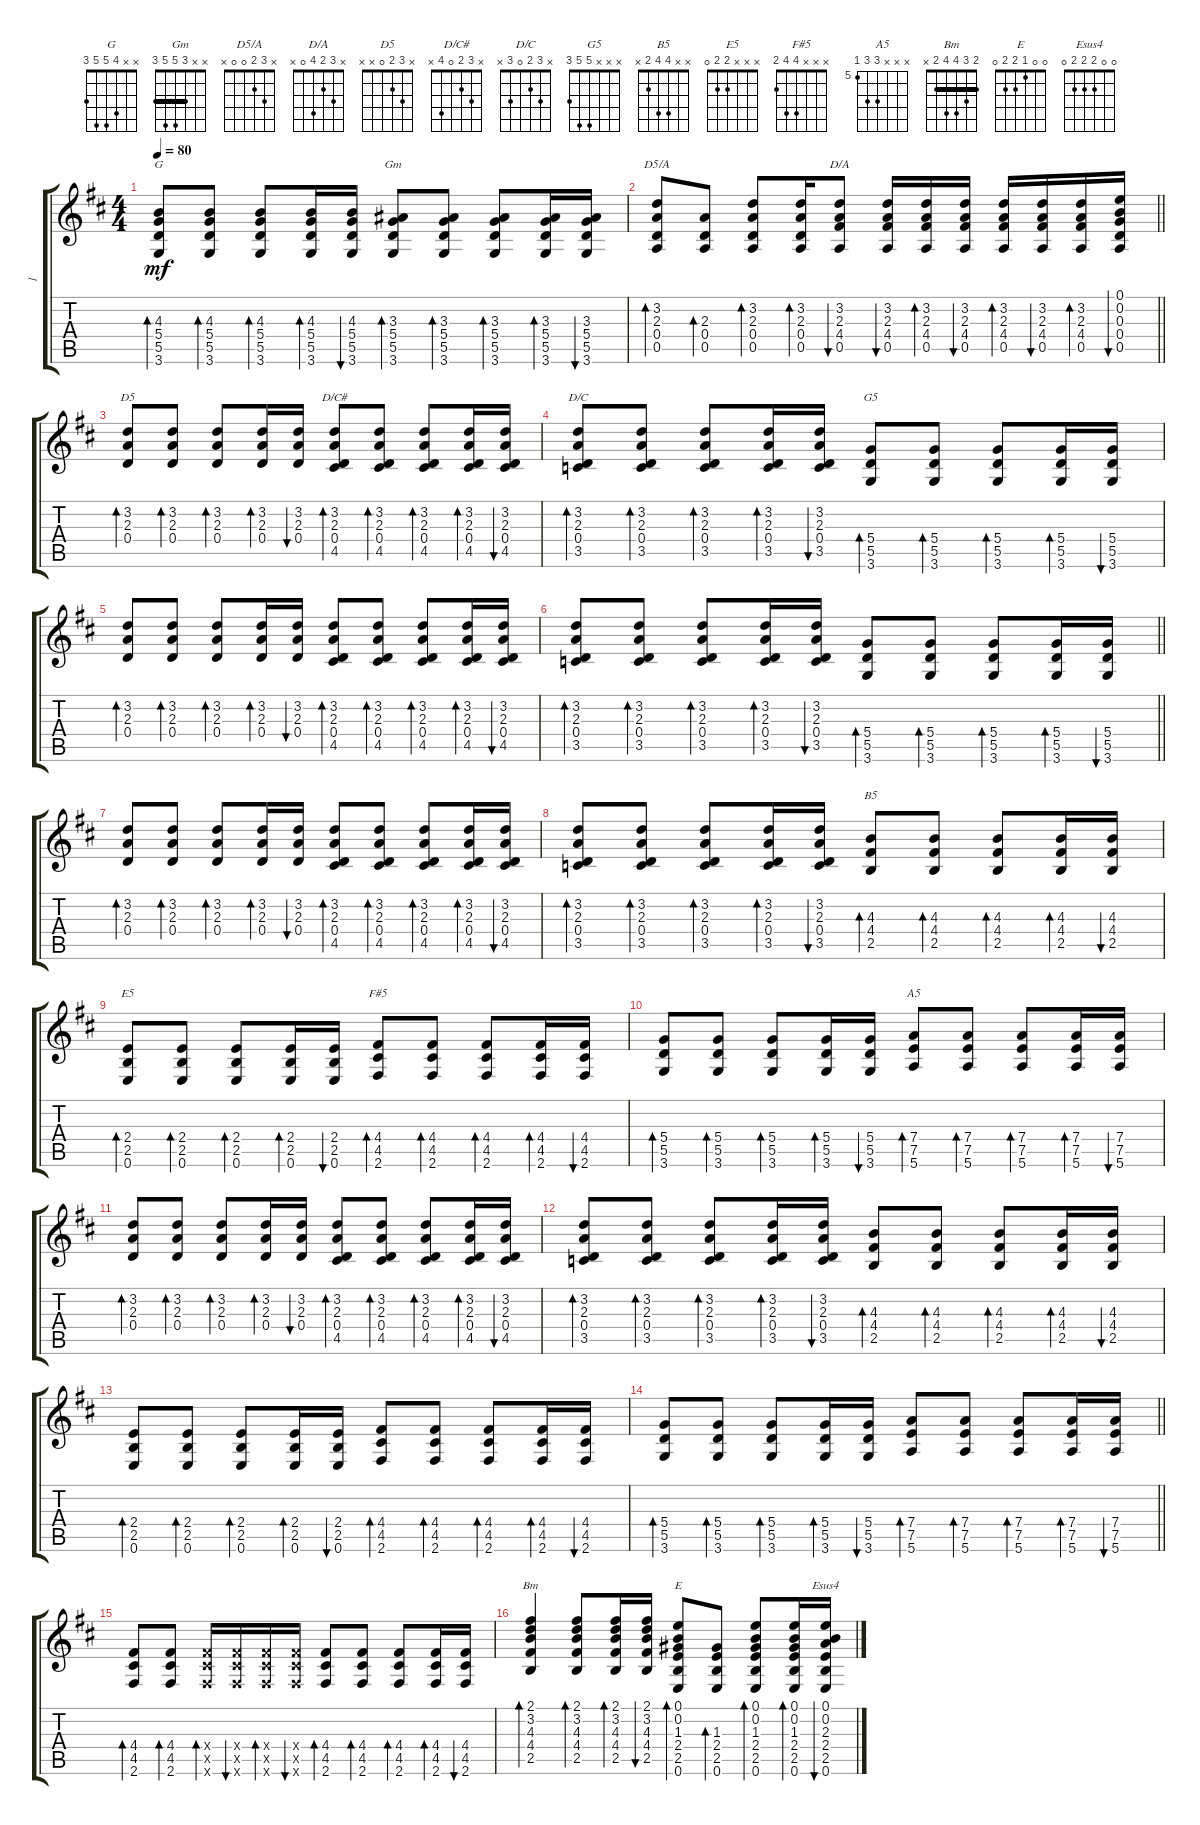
\track ("1" "1") {instrument overdrivenguitar}
\staff {score tabs}
\tuning (E4 B3 G3 D3 A2 E2) {hide}
\chord ("G" x x 4 5 5 3)
\chord ("Gm" x x 3 5 5 3) {barre 3}
\chord ("D5/A" x 3 2 0 0 x)
\chord ("D/A" x 3 2 4 0 x)
\chord ("D5" x 3 2 0 x x)
\chord ("D/C#" x 3 2 0 4 x)
\chord ("D/C" x 3 2 0 3 x)
\chord ("G5" x x x 5 5 3)
\chord ("B5" x x 4 4 2 x)
\chord ("E5" x x x 2 2 0)
\chord ("F#5" x x x 4 4 2)
\chord ("A5" x x x 7 7 5) {firstfret 5}
\chord ("Bm" 2 3 4 4 2 x) {barre 2}
\chord ("E" 0 0 1 2 2 0)
\chord ("Esus4" 0 0 2 2 2 0)
\ts (4 4)
\tempo 80
\clef g2
\ks d
(4.3 5.4 5.5 3.6).8{bd 30 ch "G" dy mf} (4.3 5.4 5.5 3.6).8{bd 30} (4.3 5.4 5.5 3.6).8{bd 30} (4.3 5.4 5.5 3.6).16{bd 30} (4.3 5.4 5.5 3.6).16{bu 30} (3.3 5.4 5.5 3.6).8{bd 30 ch "Gm"} (3.3 5.4 5.5 3.6).8{bd 30} (3.3 5.4 5.5 3.6).8{bd 30} (3.3 5.4 5.5 3.6).16{bd 30} (3.3 5.4 5.5 3.6).16{bu 30} |
\barLineRight lightlight
(3.2 2.3 0.4 0.5).8{bd 30 ch "D5/A"} (2.3 0.4 0.5).8{bd 30} (3.2 2.3 0.4 0.5).8{bd 30} (3.2 2.3 0.4 0.5).16{bd 30} (3.2 2.3 4.4 0.5).8{bu 30 ch "D/A"} (3.2 2.3 4.4 0.5).16{bu 30} (3.2 2.3 4.4 0.5).16{bd 30} (3.2 2.3 4.4 0.5).16{bu 30} (3.2 2.3 4.4 0.5).16{bd 30} (3.2 2.3 4.4 0.5).16{bu 30} (3.2 2.3 4.4 0.5).16{bd 30} (0.1 0.2 0.3 0.4 0.5).16{bu 30} |
(3.2 2.3 0.4).8{bd 30 ch "D5"} (3.2 2.3 0.4).8{bd 30} (3.2 2.3 0.4).8{bd 30} (3.2 2.3 0.4).16{bd 30} (3.2 2.3 0.4).16{bu 30} (3.2 2.3 0.4 4.5).8{bd 30 ch "D/C#"} (3.2 2.3 0.4 4.5).8{bd 30} (3.2 2.3 0.4 4.5).8{bd 30} (3.2 2.3 0.4 4.5).16{bd 30} (3.2 2.3 0.4 4.5).16{bu 30} |
(3.2 2.3 0.4 3.5).8{bd 30 ch "D/C"} (3.2 2.3 0.4 3.5).8{bd 30} (3.2 2.3 0.4 3.5).8{bd 30} (3.2 2.3 0.4 3.5).16{bd 30} (3.2 2.3 0.4 3.5).16{bu 30} (5.4 5.5 3.6).8{bd 30 ch "G5"} (5.4 5.5 3.6).8{bd 30} (5.4 5.5 3.6).8{bd 30} (5.4 5.5 3.6).16{bd 30} (5.4 5.5 3.6).16{bu 30} |
(3.2 2.3 0.4).8{bd 30} (3.2 2.3 0.4).8{bd 30} (3.2 2.3 0.4).8{bd 30} (3.2 2.3 0.4).16{bd 30} (3.2 2.3 0.4).16{bu 30} (3.2 2.3 0.4 4.5).8{bd 30} (3.2 2.3 0.4 4.5).8{bd 30} (3.2 2.3 0.4 4.5).8{bd 30} (3.2 2.3 0.4 4.5).16{bd 30} (3.2 2.3 0.4 4.5).16{bu 30} |
\barLineRight lightlight
(3.2 2.3 0.4 3.5).8{bd 30} (3.2 2.3 0.4 3.5).8{bd 30} (3.2 2.3 0.4 3.5).8{bd 30} (3.2 2.3 0.4 3.5).16{bd 30} (3.2 2.3 0.4 3.5).16{bu 30} (5.4 5.5 3.6).8{bd 30} (5.4 5.5 3.6).8{bd 30} (5.4 5.5 3.6).8{bd 30} (5.4 5.5 3.6).16{bd 30} (5.4 5.5 3.6).16{bu 30} |
(3.2 2.3 0.4).8{bd 30} (3.2 2.3 0.4).8{bd 30} (3.2 2.3 0.4).8{bd 30} (3.2 2.3 0.4).16{bd 30} (3.2 2.3 0.4).16{bu 30} (3.2 2.3 0.4 4.5).8{bd 30} (3.2 2.3 0.4 4.5).8{bd 30} (3.2 2.3 0.4 4.5).8{bd 30} (3.2 2.3 0.4 4.5).16{bd 30} (3.2 2.3 0.4 4.5).16{bu 30} |
(3.2 2.3 0.4 3.5).8{bd 30} (3.2 2.3 0.4 3.5).8{bd 30} (3.2 2.3 0.4 3.5).8{bd 30} (3.2 2.3 0.4 3.5).16{bd 30} (3.2 2.3 0.4 3.5).16{bu 30} (4.3 4.4 2.5).8{bd 30 ch "B5"} (4.3 4.4 2.5).8{bd 30} (4.3 4.4 2.5).8{bd 30} (4.3 4.4 2.5).16{bd 30} (4.3 4.4 2.5).16{bu 30} |
(2.4 2.5 0.6).8{bd 30 ch "E5"} (2.4 2.5 0.6).8{bd 30} (2.4 2.5 0.6).8{bd 30} (2.4 2.5 0.6).16{bd 30} (2.4 2.5 0.6).16{bu 30} (4.4 4.5 2.6).8{bd 30 ch "F#5"} (4.4 4.5 2.6).8{bd 30} (4.4 4.5 2.6).8{bd 30} (4.4 4.5 2.6).16{bd 30} (4.4 4.5 2.6).16{bu 30} |
(5.4 5.5 3.6).8{bd 30} (5.4 5.5 3.6).8{bd 30} (5.4 5.5 3.6).8{bd 30} (5.4 5.5 3.6).16{bd 30} (5.4 5.5 3.6).16{bu 30} (7.4 7.5 5.6).8{bd 30 ch "A5"} (7.4 7.5 5.6).8{bd 30} (7.4 7.5 5.6).8{bd 30} (7.4 7.5 5.6).16{bd 30} (7.4 7.5 5.6).16{bu 30} |
(3.2 2.3 0.4).8{bd 30} (3.2 2.3 0.4).8{bd 30} (3.2 2.3 0.4).8{bd 30} (3.2 2.3 0.4).16{bd 30} (3.2 2.3 0.4).16{bu 30} (3.2 2.3 0.4 4.5).8{bd 30} (3.2 2.3 0.4 4.5).8{bd 30} (3.2 2.3 0.4 4.5).8{bd 30} (3.2 2.3 0.4 4.5).16{bd 30} (3.2 2.3 0.4 4.5).16{bu 30} |
(3.2 2.3 0.4 3.5).8{bd 30} (3.2 2.3 0.4 3.5).8{bd 30} (3.2 2.3 0.4 3.5).8{bd 30} (3.2 2.3 0.4 3.5).16{bd 30} (3.2 2.3 0.4 3.5).16{bu 30} (4.3 4.4 2.5).8{bd 30} (4.3 4.4 2.5).8{bd 30} (4.3 4.4 2.5).8{bd 30} (4.3 4.4 2.5).16{bd 30} (4.3 4.4 2.5).16{bu 30} |
(2.4 2.5 0.6).8{bd 30} (2.4 2.5 0.6).8{bd 30} (2.4 2.5 0.6).8{bd 30} (2.4 2.5 0.6).16{bd 30} (2.4 2.5 0.6).16{bu 30} (4.4 4.5 2.6).8{bd 30} (4.4 4.5 2.6).8{bd 30} (4.4 4.5 2.6).8{bd 30} (4.4 4.5 2.6).16{bd 30} (4.4 4.5 2.6).16{bu 30} |
\barLineRight lightlight
(5.4 5.5 3.6).8{bd 30} (5.4 5.5 3.6).8{bd 30} (5.4 5.5 3.6).8{bd 30} (5.4 5.5 3.6).16{bd 30} (5.4 5.5 3.6).16{bu 30} (7.4 7.5 5.6).8{bd 30} (7.4 7.5 5.6).8{bd 30} (7.4 7.5 5.6).8{bd 30} (7.4 7.5 5.6).16{bd 30} (7.4 7.5 5.6).16{bu 30} |
(4.4 4.5 2.6).8{bd 30} (4.4 4.5 2.6).8{bd 30} (4.4{x} 4.5{x} 2.6{x}).16{bd 30} (4.4{x} 4.5{x} 2.6{x}).16{bu 30} (4.4{x} 4.5{x} 2.6{x}).16{bd 30} (4.4{x} 4.5{x} 2.6{x}).16{bu 30} (4.4 4.5 2.6).8{bd 30} (4.4 4.5 2.6).8{bd 30} (4.4 4.5 2.6).8{bd 30} (4.4 4.5 2.6).16{bd 30} (4.4 4.5 2.6).16{bu 30} |
(2.1 3.2 4.3 4.4 2.5).4{bd 30 ch "Bm"} (2.1 3.2 4.3 4.4 2.5).8{bd 30} (2.1 3.2 4.3 4.4 2.5).16{bd 30} (2.1 3.2 4.3 4.4 2.5).16{bu 30} (0.1 0.2 1.3 2.4 2.5 0.6).8{bd 30 ch "E"} (1.3 2.4 2.5 0.6).8{bd 30} (0.1 0.2 1.3 2.4 2.5 0.6).8{bd 30} (0.1 0.2 1.3 2.4 2.5 0.6).16{bd 30} (0.1 0.2 2.3 2.4 2.5 0.6).16{bu 30 ch "Esus4"}
